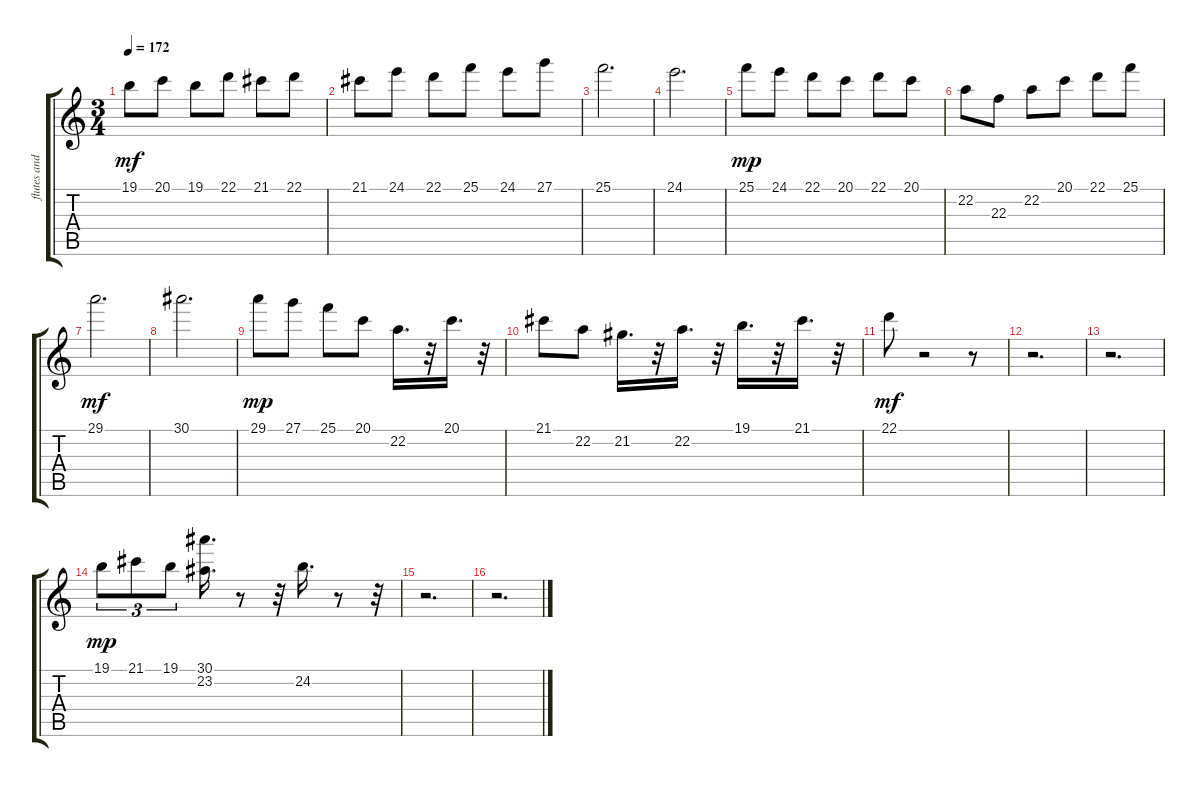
\track ("flutes and piccolo" "flutes and") {instrument flute}
\staff {score tabs}
\tuning (E4 B3 G3 D3 A2 E2) {hide}
\ts (3 4)
\tempo 172
\clef g2
\ks c
19.1.8{dy mf} 20.1.8 19.1.8 22.1.8 21.1.8 22.1.8 |
21.1.8 24.1.8 22.1.8 25.1.8 24.1.8 27.1.8 |
25.1.2{d} |
24.1.2{d} |
25.1.8{dy mp} 24.1.8 22.1.8 20.1.8 22.1.8 20.1.8 |
22.2.8 22.3.8 22.2.8 20.1.8 22.1.8 25.1.8 |
29.1.2{d dy mf} |
30.1.2{d} |
29.1.8{dy mp} 27.1.8 25.1.8 20.1.8 22.2.16{d} r.32 20.1.16{d} r.32 |
21.1.8 22.2.8 21.2.16{d} r.32 22.2.16{d} r.32 19.1.16{d} r.32 21.1.16{d} r.32 |
22.1.8{dy mf} r.2 r.8 |
r.2{d} |
r.2{d} |
19.1.8{tu (3 2) dy mp} 21.1.8{tu (3 2)} 19.1.8{tu (3 2)} (30.1 23.2).16{d} r.8 r.32 24.2.16{d} r.8 r.32 |
r.2{d} |
r.2{d}
